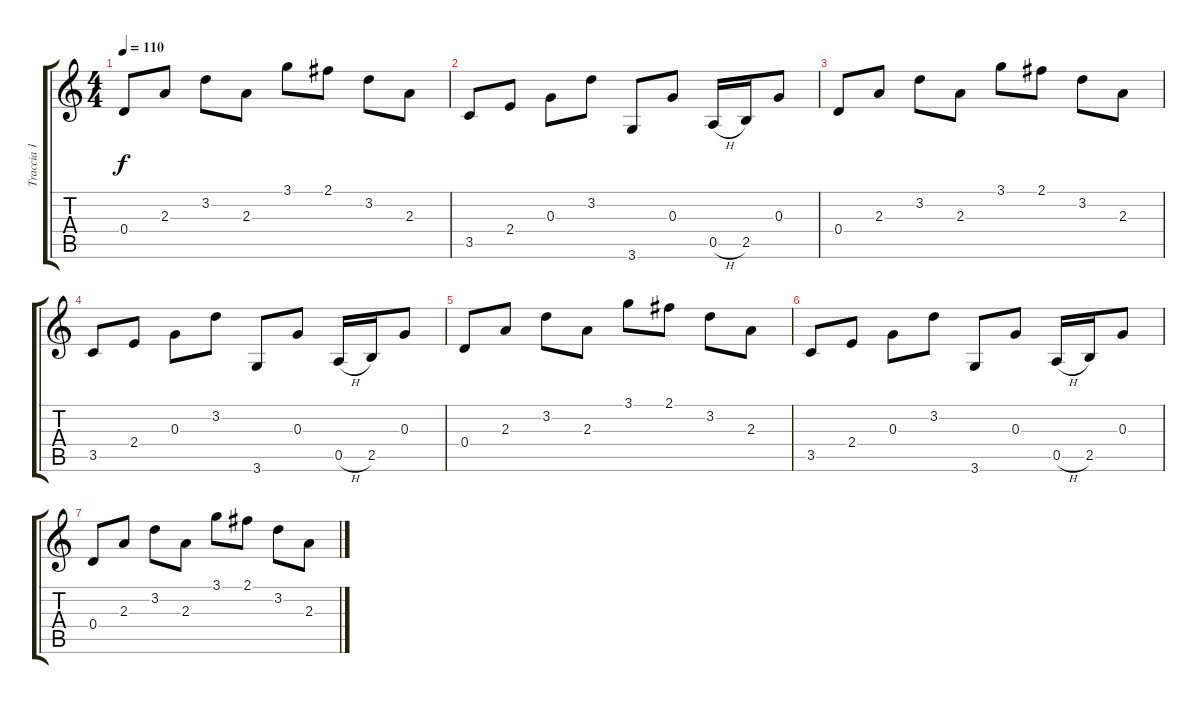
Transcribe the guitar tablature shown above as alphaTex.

\track ("Traccia 1" "Traccia 1") {instrument electricguitarclean}
\staff {score tabs}
\tuning (E4 B3 G3 D3 A2 E2) {hide}
\ts (4 4)
\tempo 110
\clef g2
\ks c
0.4.8{dy f} 2.3.8 3.2.8 2.3.8 3.1.8 2.1.8 3.2.8 2.3.8 |
3.5.8 2.4.8 0.3.8 3.2.8 3.6.8 0.3.8 0.5{h}.16 2.5.16 0.3.8 |
0.4.8 2.3.8 3.2.8 2.3.8 3.1.8 2.1.8 3.2.8 2.3.8 |
3.5.8 2.4.8 0.3.8 3.2.8 3.6.8 0.3.8 0.5{h}.16 2.5.16 0.3.8 |
0.4.8 2.3.8 3.2.8 2.3.8 3.1.8 2.1.8 3.2.8 2.3.8 |
3.5.8 2.4.8 0.3.8 3.2.8 3.6.8 0.3.8 0.5{h}.16 2.5.16 0.3.8 |
0.4.8 2.3.8 3.2.8 2.3.8 3.1.8 2.1.8 3.2.8 2.3.8
